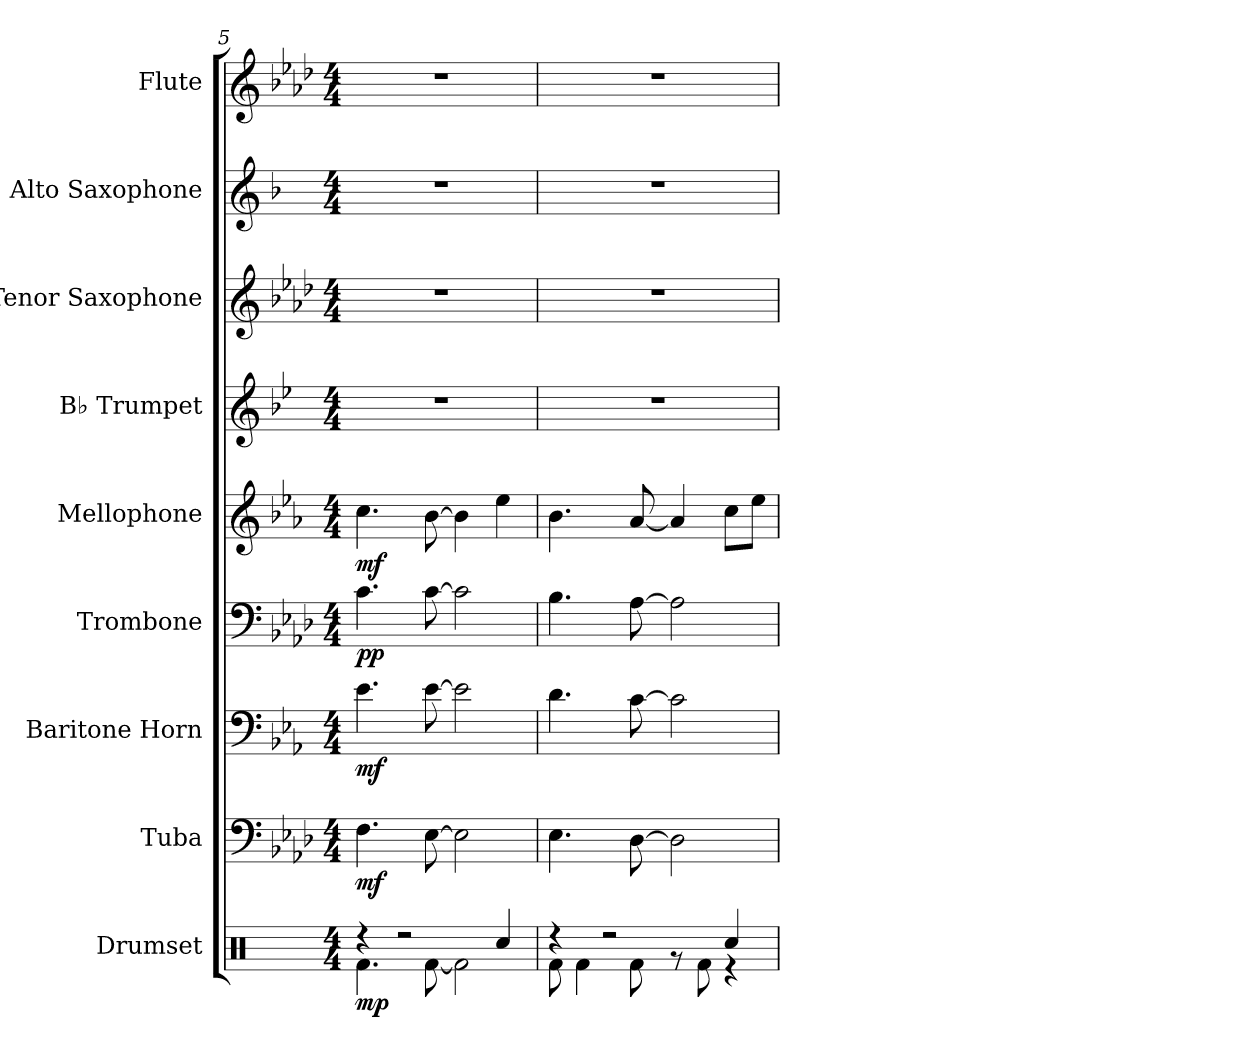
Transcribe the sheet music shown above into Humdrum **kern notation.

**kern	**dynam	**kern	**dynam	**kern	**dynam	**kern	**dynam	**kern	**dynam	**kern	**kern	**kern	**kern
*part9	*part9	*part8	*part8	*part7	*part7	*part6	*part6	*part5	*part5	*part4	*part3	*part2	*part1
*staff9	*staff9	*staff8	*staff8	*staff7	*staff7	*staff6	*staff6	*staff5	*staff5	*staff4	*staff3	*staff2	*staff1
*I"Drumset	*	*I"Tuba	*	*I"Baritone Horn	*	*I"Trombone	*	*I"Mellophone	*	*I"B♭ Trumpet	*I"Tenor Saxophone	*I"Alto Saxophone	*I"Flute
*I'Drs.	*	*I'Tba.	*	*I'Bar. Hn.	*	*I'Tbn.	*	*I'Mph.	*	*I'B♭ Tpt.	*I'T. Sax.	*I'A. Sax.	*I'Fl.
*clefX	*	*clefF4	*	*clefF4	*	*clefF4	*	*clefG2	*	*clefG2	*clefG2	*clefG2	*clefG2
*	*	*	*	*ITrd4c7	*	*	*	*ITrd4c7	*	*ITrd1c2	*ITrd8c14	*ITrd5c9	*
*k[]	*	*k[b-e-a-d-]	*	*k[b-e-a-d-]	*	*k[b-e-a-d-]	*	*k[b-e-a-d-]	*	*k[b-e-a-d-]	*k[b-e-a-d-]	*k[b-e-a-d-]	*k[b-e-a-d-]
*M4/4	*	*M4/4	*	*M4/4	*	*M4/4	*	*M4/4	*	*M4/4	*M4/4	*M4/4	*M4/4
=5	=5	=5	=5	=5	=5	=5	=5	=5	=5	=5	=5	=5	=5
*^	*	*	*	*	*	*	*	*	*	*	*	*	*
!	!	!LO:DY:b	!	!LO:DY:b	!	!LO:DY:b	!	!LO:DY:b	!	!LO:DY:b	!	!	!	!
4r	4.Rf\	mp	4.F\	mf	4.A-\	mf	4.c\	pp	4.f\	mf	1r	1r	1r	1r
2r	.	.	.	.	.	.	.	.	.	.	.	.	.	.
.	[8Rf\	.	[8E-\	.	[8A-\	.	[8c\	.	[8e-\	.	.	.	.	.
.	2Rf\]	.	2E-\]	.	2A-\]	.	2c\]	.	4e-\]	.	.	.	.	.
4Rcc/	.	.	.	.	.	.	.	.	4a-\	.	.	.	.	.
=6	=6	=6	=6	=6	=6	=6	=6	=6	=6	=6	=6	=6	=6	=6
4r	8Rf\	.	4.E-\	.	4.G\	.	4.B-\	.	4.e-\	.	1r	1r	1r	1r
.	4Rf\	.	.	.	.	.	.	.	.	.	.	.	.	.
2r	.	.	.	.	.	.	.	.	.	.	.	.	.	.
.	8Rf\	.	[8D-\	.	[8F\	.	[8A-\	.	[8d-/	.	.	.	.	.
.	8rg	.	2D-\]	.	2F\]	.	2A-\]	.	4d-/]	.	.	.	.	.
.	8Rf\	.	.	.	.	.	.	.	.	.	.	.	.	.
4Rcc/	4r	.	.	.	.	.	.	.	8f\L	.	.	.	.	.
.	.	.	.	.	.	.	.	.	8a-\J	.	.	.	.	.
*v	*v	*	*	*	*	*	*	*	*	*	*	*	*	*
=	=	=	=	=	=	=	=	=	=	=	=	=	=
*-	*-	*-	*-	*-	*-	*-	*-	*-	*-	*-	*-	*-	*-
